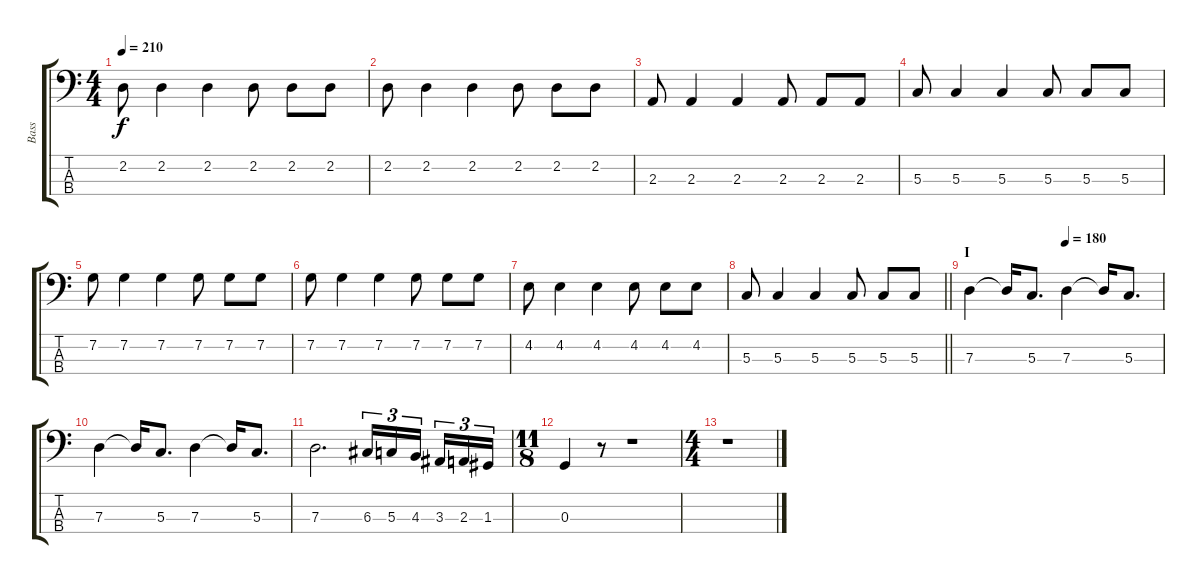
\track ("Bass" "Bass") {instrument electricbassfinger}
\staff {score tabs}
\tuning (F2 C2 G1 C1) {hide}
\ts (4 4)
\tempo 210
\clef f4
\ks c
2.2.8{dy f} 2.2.4 2.2.4 2.2.8 2.2.8 2.2.8 |
2.2.8 2.2.4 2.2.4 2.2.8 2.2.8 2.2.8 |
2.3.8 2.3.4 2.3.4 2.3.8 2.3.8 2.3.8 |
5.3.8 5.3.4 5.3.4 5.3.8 5.3.8 5.3.8 |
7.2.8 7.2.4 7.2.4 7.2.8 7.2.8 7.2.8 |
7.2.8 7.2.4 7.2.4 7.2.8 7.2.8 7.2.8 |
4.2.8 4.2.4 4.2.4 4.2.8 4.2.8 4.2.8 |
\barLineRight lightlight
5.3.8 5.3.4 5.3.4 5.3.8 5.3.8 5.3.8 |
\section ("" "I")
\tempo (180 0.5)
7.3.4 7.3{t}.16 5.3.8{d} 7.3.4 7.3{t}.16 5.3.8{d} |
7.3.4 7.3{t}.16 5.3.8{d} 7.3.4 7.3{t}.16 5.3.8{d} |
7.3.2{d} 6.3.16{tu (3 2)} 5.3.16{tu (3 2)} 4.3.16{tu (3 2) beam splitsecondary} 3.3.16{tu (3 2)} 2.3.16{tu (3 2)} 1.3.16{tu (3 2)} |
\ts (11 8)
0.3.4 r.8 r.1 |
\ts (4 4)
r.1
